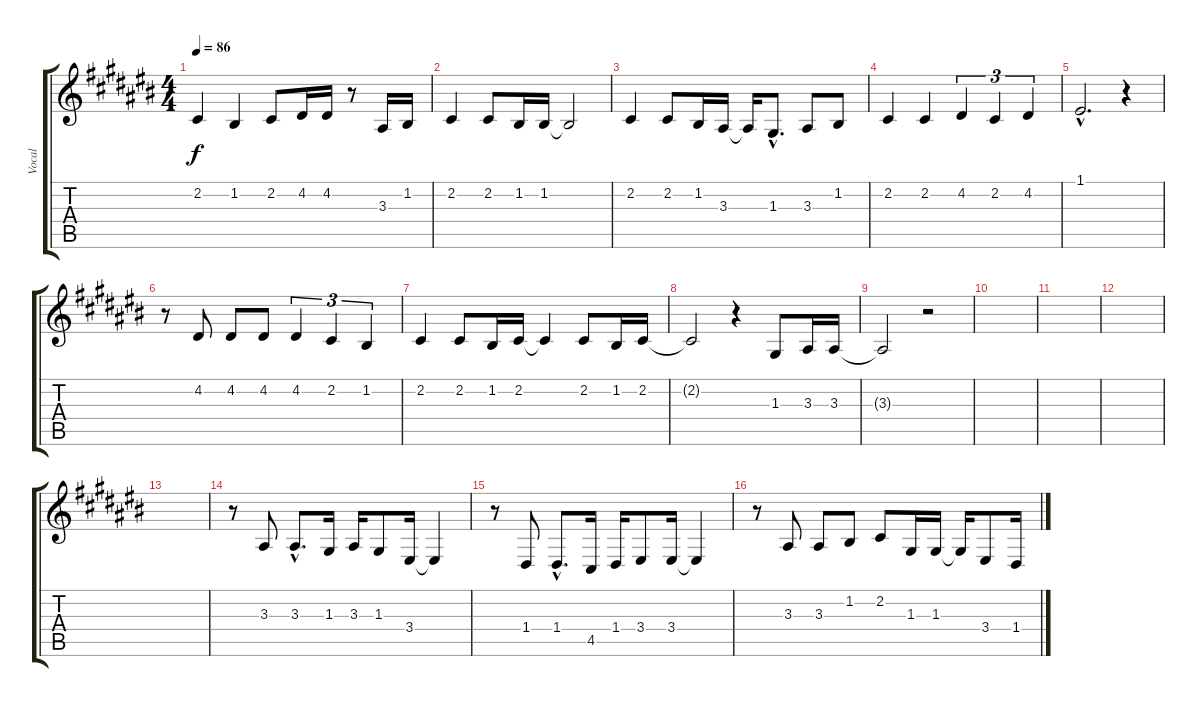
\track ("Vocal" "Vocal") {instrument honkytonkpiano}
\staff {score tabs}
\tuning (E4 B3 G3 D3 A2 E2) {hide}
\ts (4 4)
\tempo 86
\clef g2
\ks c#
2.2.4{dy f} 1.2.4 2.2.8 4.2.16 4.2.16 r.8 3.3.16 1.2.16 |
2.2.4 2.2.8 1.2.16 1.2.16 1.2{t}.2 |
2.2.4 2.2.8 1.2.16 3.3.16 3.3{t}.16 1.3{hac}.8{d} 3.3.8 1.2.8 |
2.2.4 2.2.4 4.2.4{tu (3 2)} 2.2.4{tu (3 2)} 4.2.4{tu (3 2)} |
1.1{hac}.2{d} r.4 |
r.8 4.2.8 4.2.8 4.2.8 4.2.4{tu (3 2)} 2.2.4{tu (3 2)} 1.2.4{tu (3 2)} |
2.2.4 2.2.8 1.2.16 2.2.16 2.2{t}.4 2.2.8 1.2.16 2.2.16 |
2.2{t}.2 r.4 1.3.8 3.3.16 3.3.16 |
3.3{t}.2 r.2 |
|
|
|
|
r.8 3.3.8 3.3{hac}.8{d} 1.3.16 3.3.16 1.3.8 3.4.16 3.4{t}.4 |
r.8 1.4.8 1.4{hac}.8{d} 4.5.16 1.4.16 3.4.8 3.4.16 3.4{t}.4 |
r.8 3.3.8 3.3.8 1.2.8 2.2.8 1.3.16 1.3.16 1.3{t}.16 3.4.8 1.4.16
